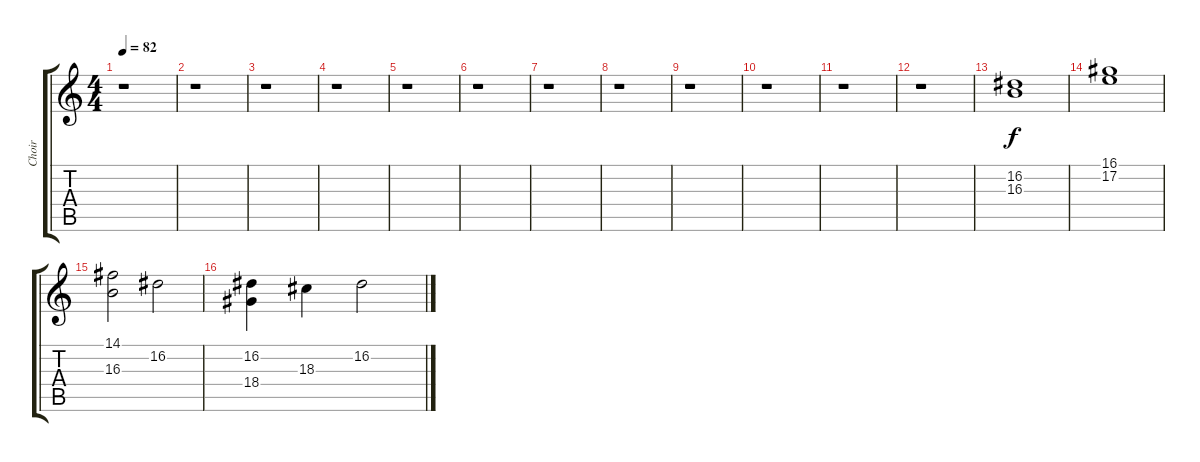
\track ("Choir" "Choir") {instrument choiraahs}
\staff {score tabs}
\tuning (E4 B3 G3 D3 A2 E2) {hide}
\ts (4 4)
\tempo 82
\clef g2
\ks c
r.1{dy f} |
r.1 |
r.1 |
r.1 |
r.1 |
r.1 |
r.1 |
r.1 |
r.1 |
r.1 |
r.1 |
r.1 |
(16.2 16.3).1 |
(16.1 17.2).1 |
(14.1 16.3).2 16.2.2 |
(16.2 18.4).4 18.3.4 16.2.2
